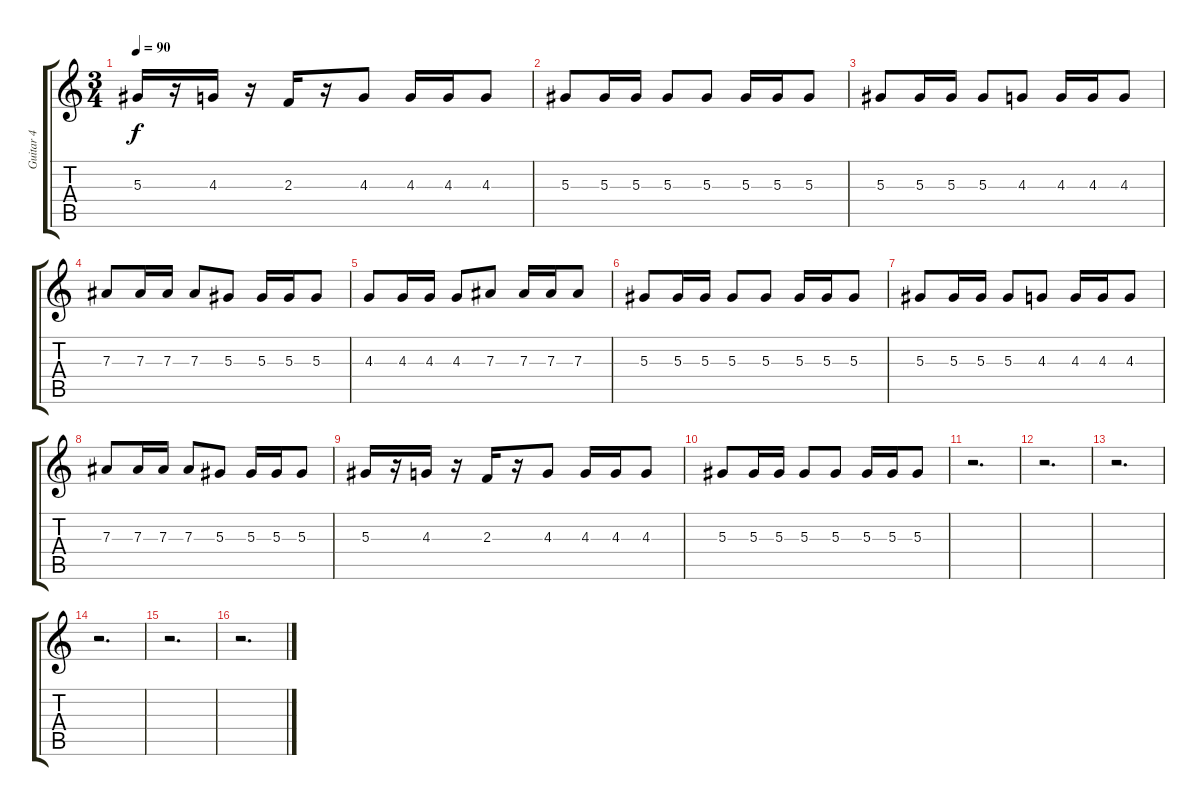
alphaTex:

\track ("Guitar 4" "Guitar 4") {instrument acousticguitarsteel}
\staff {score tabs}
\tuning (C4 G3 Eb3 Bb2 F2 C2) {hide}
\ts (3 4)
\tempo 90
\clef g2
\ks c
5.3.16{dy f} r.16 4.3.16 r.16 2.3.16 r.16 4.3.8 4.3.16 4.3.16 4.3.8 |
5.3.8 5.3.16 5.3.16 5.3.8 5.3.8 5.3.16 5.3.16 5.3.8 |
5.3.8 5.3.16 5.3.16 5.3.8 4.3.8 4.3.16 4.3.16 4.3.8 |
7.3.8 7.3.16 7.3.16 7.3.8 5.3.8 5.3.16 5.3.16 5.3.8 |
4.3.8 4.3.16 4.3.16 4.3.8 7.3.8 7.3.16 7.3.16 7.3.8 |
5.3.8 5.3.16 5.3.16 5.3.8 5.3.8 5.3.16 5.3.16 5.3.8 |
5.3.8 5.3.16 5.3.16 5.3.8 4.3.8 4.3.16 4.3.16 4.3.8 |
7.3.8 7.3.16 7.3.16 7.3.8 5.3.8 5.3.16 5.3.16 5.3.8 |
5.3.16 r.16 4.3.16 r.16 2.3.16 r.16 4.3.8 4.3.16 4.3.16 4.3.8 |
5.3.8 5.3.16 5.3.16 5.3.8 5.3.8 5.3.16 5.3.16 5.3.8 |
r.2{d} |
r.2{d} |
r.2{d} |
r.2{d} |
r.2{d} |
r.2{d}
